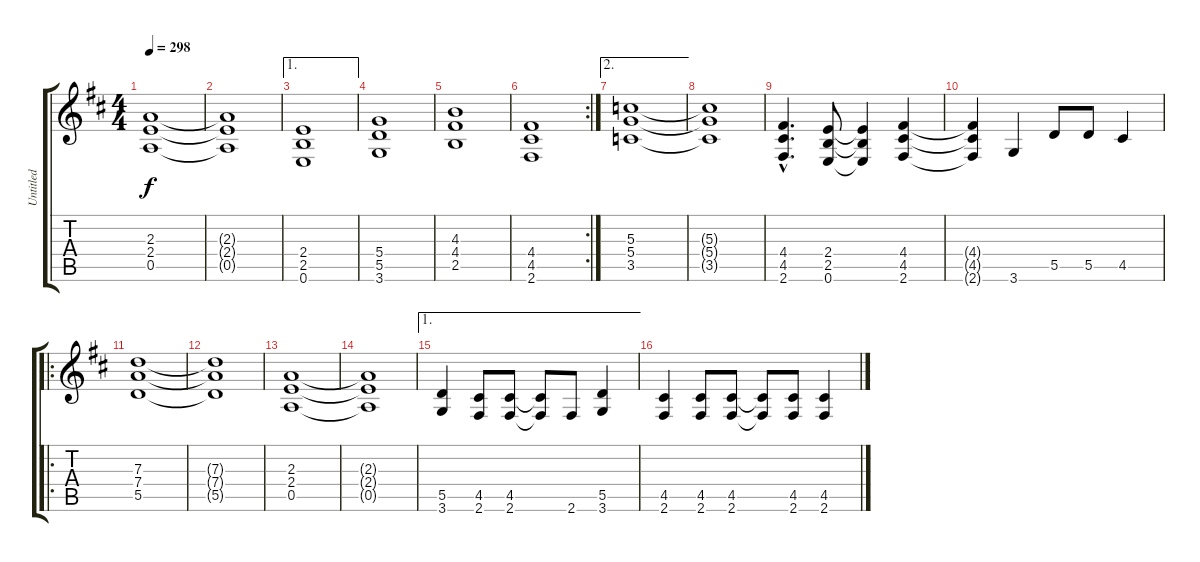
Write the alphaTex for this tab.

\track ("Untitled" "Untitled") {instrument distortionguitar}
\staff {score tabs}
\tuning (E4 B3 G3 D3 A2 E2) {hide}
\ts (4 4)
\tempo 298
\clef g2
\ks d
(2.3 2.4 0.5).1{dy f} |
(2.3{t} 2.4{t} 0.5{t}).1 |
\ae 1
(2.4 2.5 0.6).1 |
(5.4 5.5 3.6).1 |
(4.3 4.4 2.5).1 |
\rc 2
(4.4 4.5 2.6).1 |
\ae 2
(5.3 5.4 3.5).1 |
(5.3{t} 5.4{t} 3.5{t}).1 |
(4.4{hac} 4.5{hac} 2.6{hac}).4{d} (2.4 2.5 0.6).8 (2.4{t} 2.5{t} 0.6{t}).4 (4.4 4.5 2.6).4 |
(4.4{t} 4.5{t} 2.6{t}).4 3.6.4 5.5.8 5.5.8 4.5.4 |
\ro
(7.3 7.4 5.5).1 |
(7.3{t} 7.4{t} 5.5{t}).1 |
(2.3 2.4 0.5).1 |
(2.3{t} 2.4{t} 0.5{t}).1 |
\ae 1
(5.5 3.6).4 (4.5 2.6).8 (4.5 2.6).8 (4.5{t} 2.6{t}).8 2.6.8 (5.5 3.6).4 |
(4.5 2.6).4 (4.5 2.6).8 (4.5 2.6).8 (4.5{t} 2.6{t}).8 (4.5 2.6).8 (4.5 2.6).4
